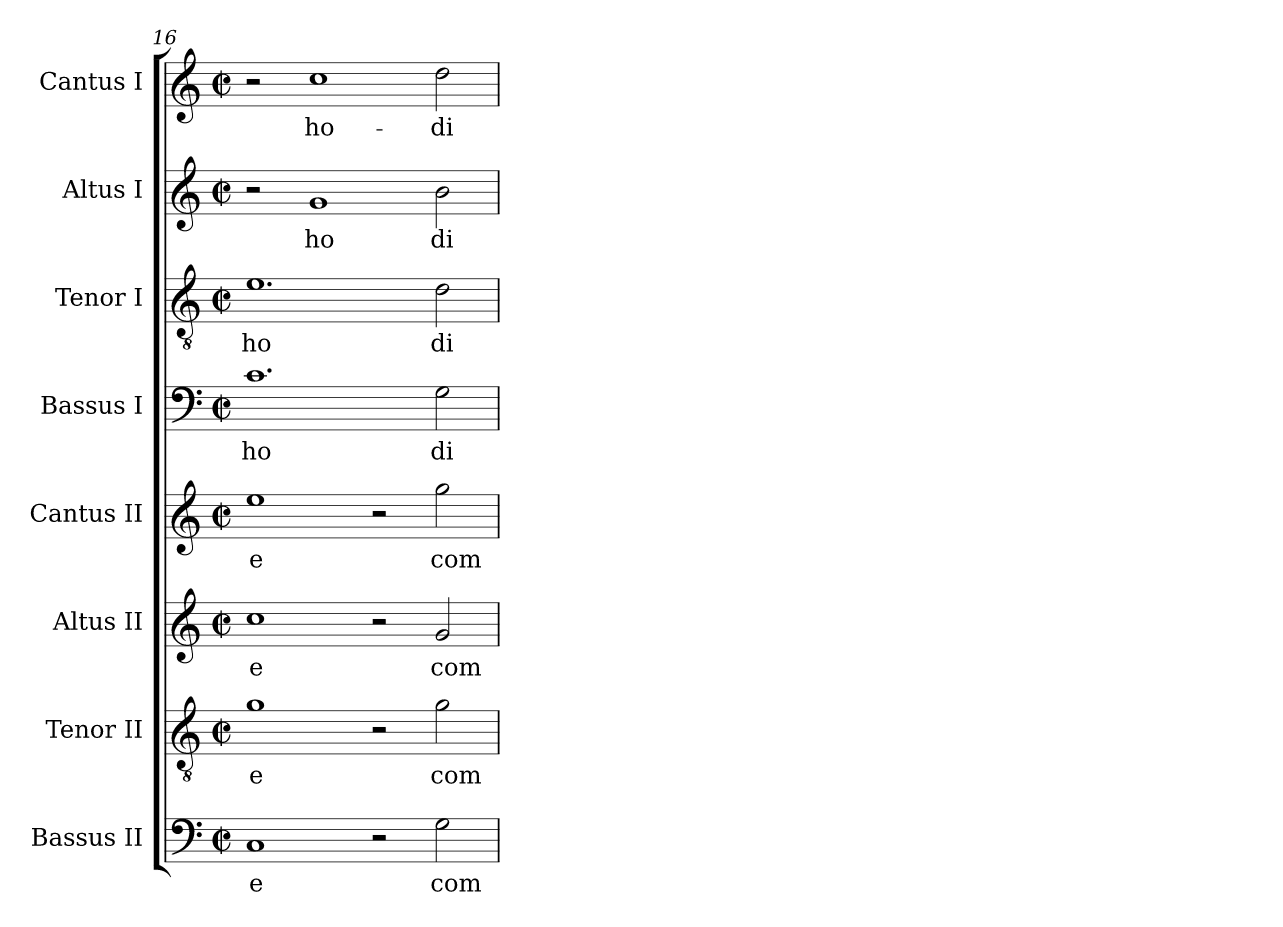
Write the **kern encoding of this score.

**kern	**text	**kern	**text	**kern	**text	**kern	**text	**kern	**text	**kern	**text	**kern	**text	**kern	**text
*part8	*part8	*part7	*part7	*part6	*part6	*part5	*part5	*part4	*part4	*part3	*part3	*part2	*part2	*part1	*part1
*staff8	*staff8	*staff7	*staff7	*staff6	*staff6	*staff5	*staff5	*staff4	*staff4	*staff3	*staff3	*staff2	*staff2	*staff1	*staff1
*I"Bassus II	*	*I"Tenor II	*	*I"Altus II	*	*I"Cantus II	*	*I"Bassus I	*	*I"Tenor I	*	*I"Altus I	*	*I"Cantus I	*
*clefF4	*	*clefGv2	*	*clefG2	*	*clefG2	*	*clefF4	*	*clefGv2	*	*clefG2	*	*clefG2	*
*M2/2	*	*M2/2	*	*M2/2	*	*M2/2	*	*M2/2	*	*M2/2	*	*M2/2	*	*M2/2	*
*met(c|)	*	*met(c|)	*	*met(c|)	*	*met(c|)	*	*met(c|)	*	*met(c|)	*	*met(c|)	*	*met(c|)	*
=16	=16	=16	=16	=16	=16	=16	=16	=16	=16	=16	=16	=16	=16	=16	=16
!	!LO:LY:b:cj	!	!LO:LY:b:cj	!	!LO:LY:b:cj	!	!LO:LY:b:cj	!	!LO:LY:b:cj	!	!LO:LY:b:cj	!	!	!	!
1C	-e	1g	e	1cc	-e	1ee	-e	1.c	ho	1.e	ho	2r	.	2r	.
!	!	!	!	!	!	!	!	!	!	!	!	!	!LO:LY:b:cj	!	!LO:LY:b:cj
.	.	.	.	.	.	.	.	.	.	.	.	1g	ho	1cc	ho-
2r	.	2r	.	2r	.	2r	.	.	.	.	.	.	.	.	.
!	!LO:LY:b:cj	!	!LO:LY:b:cj	!	!LO:LY:b:cj	!	!LO:LY:b:cj	!	!LO:LY:b:cj	!	!LO:LY:b:cj	!	!LO:LY:b:cj	!	!LO:LY:b:cj
2G\	com-	2g\	com	2g/	com-	2gg\	com-	2G\	di	2d\	di	2b\	di	2dd\	-di-
=	=	=	=	=	=	=	=	=	=	=	=	=	=	=	=
*-	*-	*-	*-	*-	*-	*-	*-	*-	*-	*-	*-	*-	*-	*-	*-
